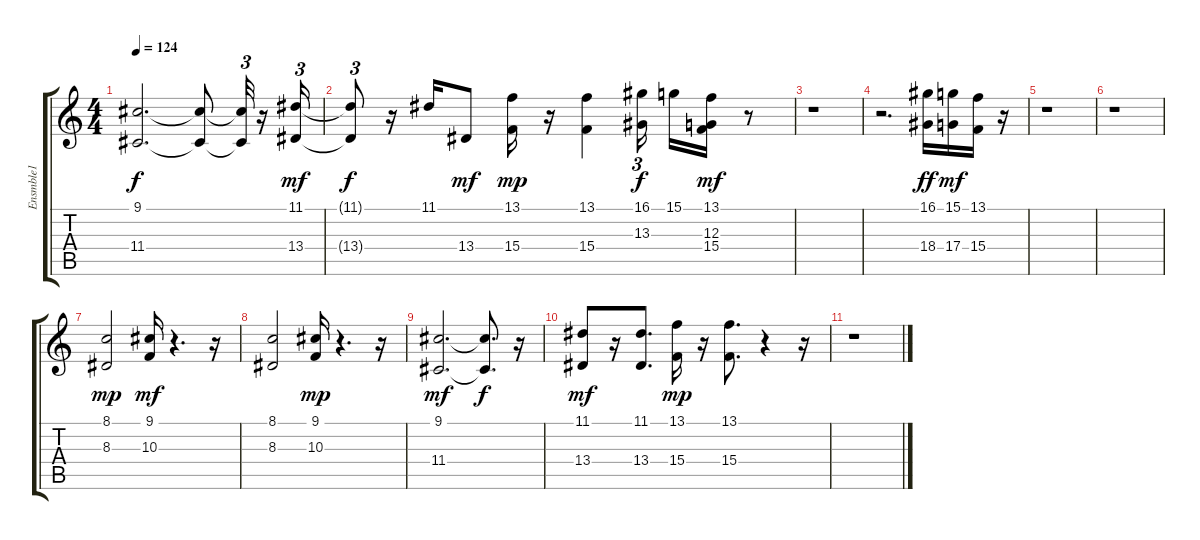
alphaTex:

\track ("Ensmble1" "Ensmble1") {instrument stringensemble1}
\staff {score tabs}
\tuning (E4 B3 G3 D3 A2 E2) {hide}
\ts (4 4)
\tempo 124
\clef g2
\ks c
(9.1{t} 11.4{t}).2{d dy f} (9.1{t} 11.4{t}).8 (9.1{t} 11.4{t}).32{tu (3 2)} r.16 (11.1 13.4).16{tu (3 2) dy mf} |
(11.1{t} 13.4{t}).8{tu (3 2) dy f} r.16 11.1.16 13.4.8{dy mf} (13.1 15.4).16{dy mp} r.16 (13.1 15.4).4 (16.1 13.3).16{tu (3 2) dy f} 15.1.16 (13.1 12.3 15.4).16{dy mf} r.8 |
r.1 |
r.2{d} (16.1 18.4).16{dy ff} (15.1 17.4).16{dy mf} (13.1 15.4).16 r.16 |
r.1 |
r.1 |
(8.1 8.3).2{dy mp} (9.1 10.3).16{dy mf} r.4{d} r.16 |
(8.1 8.3).2 (9.1 10.3).16{dy mp} r.4{d} r.16 |
(9.1 11.4).2{d dy mf} (9.1{t} 11.4{t}).8{d dy f} r.16 |
(11.1 13.4).8{dy mf} r.16 (11.1 13.4).8{d} (13.1 15.4).16{dy mp} r.16 (13.1 15.4).8{d} r.4 r.16 |
r.1
